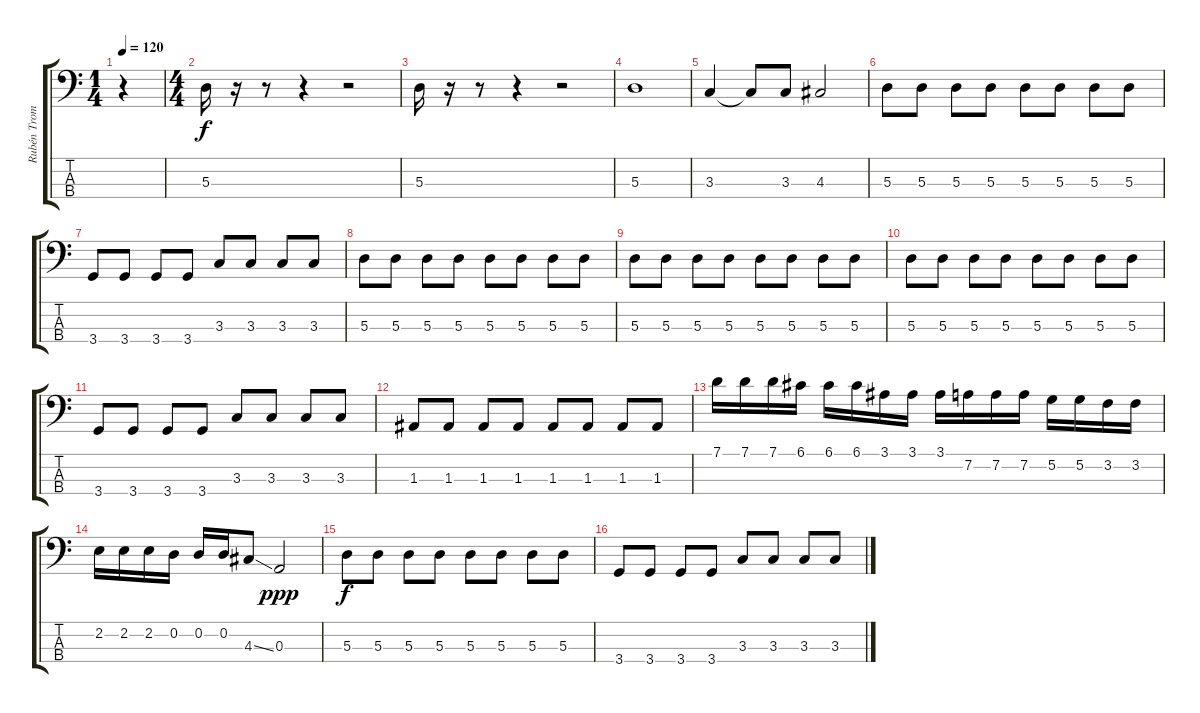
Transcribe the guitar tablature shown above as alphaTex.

\track ("Rubén Trombini" "Rubén Trom") {instrument electricbasspick}
\staff {score tabs}
\tuning (G2 D2 A1 E1) {hide}
\ts (1 4)
\tempo 120
\clef f4
\ks c
r.4{dy f instrument electricbasspick} |
\ts (4 4)
5.3.16 r.16 r.8 r.4 r.2 |
5.3.16 r.16 r.8 r.4 r.2 |
5.3.1 |
3.3.4 3.3{t}.8 3.3.8 4.3.2 |
5.3.8 5.3.8 5.3.8 5.3.8 5.3.8 5.3.8 5.3.8 5.3.8 |
3.4.8 3.4.8 3.4.8 3.4.8 3.3.8 3.3.8 3.3.8 3.3.8 |
5.3.8 5.3.8 5.3.8 5.3.8 5.3.8 5.3.8 5.3.8 5.3.8 |
5.3.8 5.3.8 5.3.8 5.3.8 5.3.8 5.3.8 5.3.8 5.3.8 |
5.3.8 5.3.8 5.3.8 5.3.8 5.3.8 5.3.8 5.3.8 5.3.8 |
3.4.8 3.4.8 3.4.8 3.4.8 3.3.8 3.3.8 3.3.8 3.3.8 |
1.3.8 1.3.8 1.3.8 1.3.8 1.3.8 1.3.8 1.3.8 1.3.8 |
7.1.16 7.1.16 7.1.16 6.1.16 6.1.16 6.1.16 3.1.16 3.1.16 3.1.16 7.2.16 7.2.16 7.2.16 5.2.16 5.2.16 3.2.16 3.2.16 |
2.2.16 2.2.16 2.2.16 0.2.16 0.2.16 0.2.16 4.3{ss}.8 0.3.2{dy ppp} |
5.3.8{dy f} 5.3.8 5.3.8 5.3.8 5.3.8 5.3.8 5.3.8 5.3.8 |
3.4.8 3.4.8 3.4.8 3.4.8 3.3.8 3.3.8 3.3.8 3.3.8
